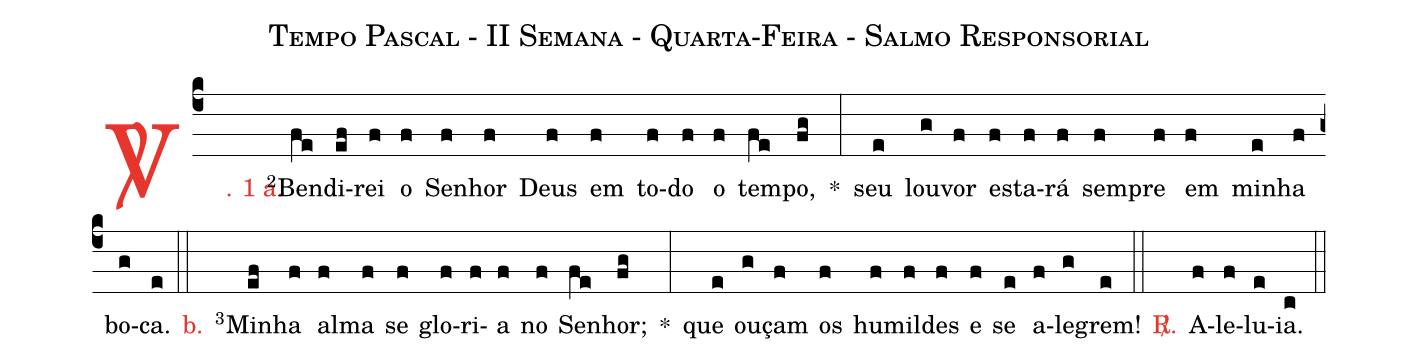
name: Tempo Pascal - II Semana - Quarta-Feira - Salmo Responsorial;
%%
(c4)

<c><sp>V/</sp>. 1 a.</c>() <v>\VSup{2}</v>Ben(fe)di(ef)rei(f) o(f) Se(f)nhor(f) Deus(f) em(f) to(f)do(f) o(f) tem(fe)po,(fg) *(:)
seu(e) lou(g)vor(f) es(f)ta(f)rá(f) sem(f)pre(f) em(f) mi(e)nha(f) bo(g)ca.(e)

(::)

<nlba><c>b.</c>() <v>\VSup{3}</v>Mi</nlba>(ef)nha(f) al(f)ma(f) se(f) glo(f)ri(f)a(f) no(f) Se(fe)nhor;(fg) *(:)
que(e) ou(g)çam(f) os(f) hu(f)mil(f)des(f) e(f) se(e) a(f)le(g)grem!(e)

(::)

<nlba><c><sp>R/</sp>.</c>() A</nlba>(f)le(f)lu(e)ia.(c)

(::)
